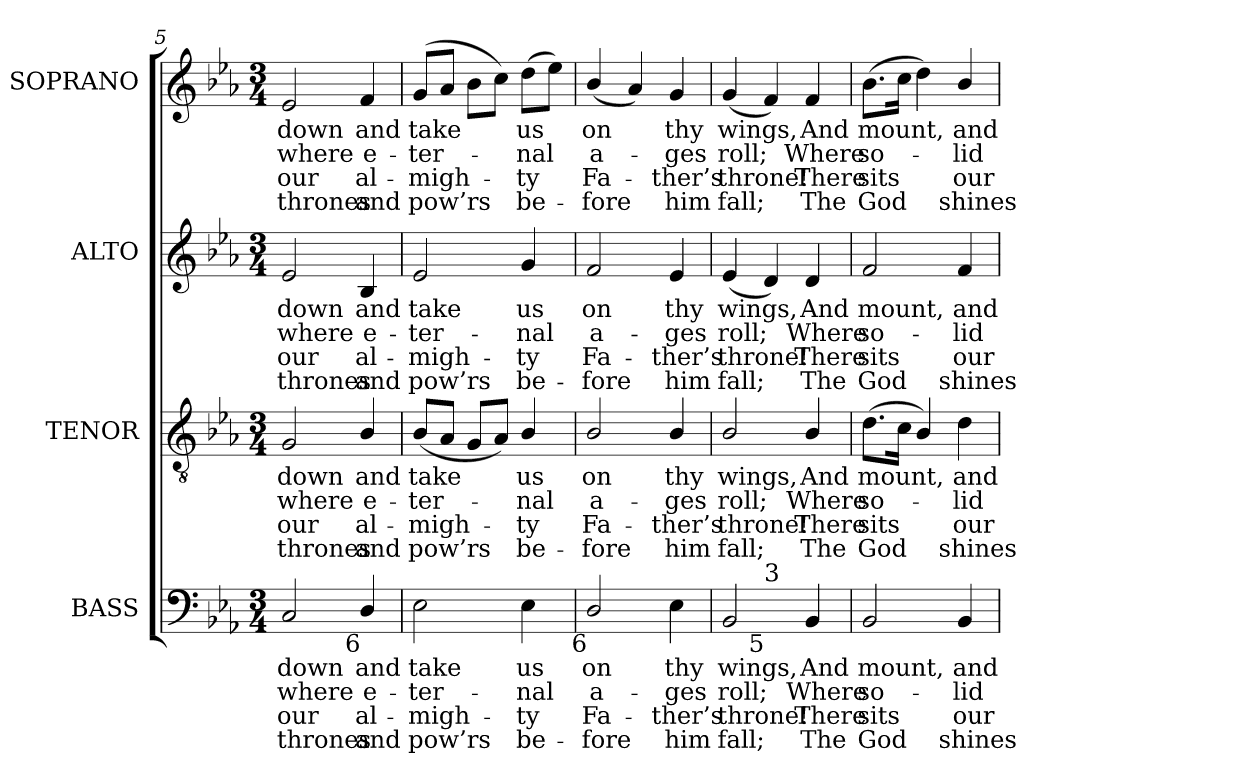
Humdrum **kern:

**kern	**text	**text	**text	**text	**kern	**text	**text	**text	**text	**kern	**text	**text	**text	**text	**kern	**text	**text	**text	**text
*part4	*part4	*part4	*part4	*part4	*part3	*part3	*part3	*part3	*part3	*part2	*part2	*part2	*part2	*part2	*part1	*part1	*part1	*part1	*part1
*staff4	*staff4	*staff4	*staff4	*staff4	*staff3	*staff3	*staff3	*staff3	*staff3	*staff2	*staff2	*staff2	*staff2	*staff2	*staff1	*staff1	*staff1	*staff1	*staff1
*I"BASS	*	*	*	*	*I"TENOR	*	*	*	*	*I"ALTO	*	*	*	*	*I"SOPRANO	*	*	*	*
*I'B.	*	*	*	*	*I'T.	*	*	*	*	*I'A.	*	*	*	*	*I'S.	*	*	*	*
*clefF4	*	*	*	*	*clefGv2	*	*	*	*	*clefG2	*	*	*	*	*clefG2	*	*	*	*
*	*	*	*	*	*ITrd7c12	*	*	*	*	*	*	*	*	*	*	*	*	*	*
*k[b-e-a-]	*	*	*	*	*k[b-e-a-]	*	*	*	*	*k[b-e-a-]	*	*	*	*	*k[b-e-a-]	*	*	*	*
*E-:	*	*	*	*	*E-:	*	*	*	*	*E-:	*	*	*	*	*E-:	*	*	*	*
*M3/4	*	*	*	*	*M3/4	*	*	*	*	*M3/4	*	*	*	*	*M3/4	*	*	*	*
=5	=5	=5	=5	=5	=5	=5	=5	=5	=5	=5	=5	=5	=5	=5	=5	=5	=5	=5	=5
!	!LO:LY:b:color=#000000	!LO:LY:b:color=#000000	!LO:LY:b:color=#000000	!LO:LY:b:color=#000000	!	!	!	!	!	!	!	!	!	!	!	!	!	!	!
!	!	!	!	!	!	!LO:LY:b:color=#000000	!LO:LY:b:color=#000000	!LO:LY:b:color=#000000	!LO:LY:b:color=#000000	!	!	!	!	!	!	!	!	!	!
!	!	!	!	!	!	!	!	!	!	!	!LO:LY:b:color=#000000	!LO:LY:b:color=#000000	!LO:LY:b:color=#000000	!LO:LY:b:color=#000000	!	!	!	!	!
!	!	!	!	!	!	!	!	!	!	!	!	!	!	!	!	!LO:LY:b:color=#000000	!LO:LY:b:color=#000000	!LO:LY:b:color=#000000	!LO:LY:b:color=#000000
2Ci/	down	where	our	thrones	2GGi/	down	where	our	thrones	2e-i/	down	where	our	thrones	2e-i/	down	where	our	thrones
!	!LO:LY:b:color=#000000	!LO:LY:b:color=#000000	!LO:LY:b:color=#000000	!LO:LY:b:color=#000000	!	!	!	!	!	!	!	!	!	!	!	!	!	!	!
!	!	!	!	!	!	!LO:LY:b:color=#000000	!LO:LY:b:color=#000000	!LO:LY:b:color=#000000	!LO:LY:b:color=#000000	!	!	!	!	!	!	!	!	!	!
!	!	!	!	!	!	!	!	!	!	!	!LO:LY:b:color=#000000	!LO:LY:b:color=#000000	!LO:LY:b:color=#000000	!LO:LY:b:color=#000000	!	!	!	!	!
!LO:TX:b:rj:t=6	!	!	!	!	!	!	!	!	!	!	!	!	!	!	!	!	!	!	!
!	!	!	!	!	!	!	!	!	!	!	!	!	!	!	!	!LO:LY:b:color=#000000	!LO:LY:b:color=#000000	!LO:LY:b:color=#000000	!LO:LY:b:color=#000000
4Di/	and	e-	al-	-and	4BB-i/	and	e-	al-	-and	4B-i/	and	e-	al-	-and	4fi/	and	e-	al-	-and
=6	=6	=6	=6	=6	=6	=6	=6	=6	=6	=6	=6	=6	=6	=6	=6	=6	=6	=6	=6
!	!LO:LY:b:color=#000000	!LO:LY:b:color=#000000	!LO:LY:b:color=#000000	!LO:LY:b:color=#000000	!	!	!	!	!	!	!	!	!	!	!	!	!	!	!
!	!	!	!	!	!	!LO:LY:b:color=#000000	!LO:LY:b:color=#000000	!LO:LY:b:color=#000000	!LO:LY:b:color=#000000	!	!	!	!	!	!	!	!	!	!
!	!	!	!	!	!	!	!	!	!	!	!LO:LY:b:color=#000000	!LO:LY:b:color=#000000	!LO:LY:b:color=#000000	!LO:LY:b:color=#000000	!	!	!	!	!
!	!	!	!	!	!	!	!	!	!	!	!	!	!	!	!	!LO:LY:b:color=#000000	!LO:LY:b:color=#000000	!LO:LY:b:color=#000000	!LO:LY:b:color=#000000
2E-i\	take	-ter-	migh-	-pow’rs	(8BB-i/L	take	-ter-	migh-	-pow’rs	2e-i/	take	-ter-	migh-	-pow’rs	(8gi/L	take	-ter-	migh-	-pow’rs
.	.	.	.	.	8AA-i/J	.	.	.	.	.	.	.	.	.	8a-i/J	.	.	.	.
.	.	.	.	.	8GGi/L	.	.	.	.	.	.	.	.	.	8b-i\L	.	.	.	.
.	.	.	.	.	8AA-i/J)	.	.	.	.	.	.	.	.	.	8cci\J)	.	.	.	.
!	!LO:LY:b:color=#000000	!LO:LY:b:color=#000000	!LO:LY:b:color=#000000	!LO:LY:b:color=#000000	!	!	!	!	!	!	!	!	!	!	!	!	!	!	!
!	!	!	!	!	!	!LO:LY:b:color=#000000	!LO:LY:b:color=#000000	!LO:LY:b:color=#000000	!LO:LY:b:color=#000000	!	!	!	!	!	!	!	!	!	!
!	!	!	!	!	!	!	!	!	!	!	!LO:LY:b:color=#000000	!LO:LY:b:color=#000000	!LO:LY:b:color=#000000	!LO:LY:b:color=#000000	!	!	!	!	!
!	!	!	!	!	!	!	!	!	!	!	!	!	!	!	!	!LO:LY:b:color=#000000	!LO:LY:b:color=#000000	!LO:LY:b:color=#000000	!LO:LY:b:color=#000000
4E-i\	us	-nal	ty	be-	4BB-i/	us	-nal	ty	be-	4gi/	us	-nal	ty	be-	(8ddi\L	us	-nal	ty	be-
.	.	.	.	.	.	.	.	.	.	.	.	.	.	.	8ee-i\J)	.	.	.	.
=7	=7	=7	=7	=7	=7	=7	=7	=7	=7	=7	=7	=7	=7	=7	=7	=7	=7	=7	=7
!	!LO:LY:b:color=#000000	!LO:LY:b:color=#000000	!LO:LY:b:color=#000000	!LO:LY:b:color=#000000	!	!	!	!	!	!	!	!	!	!	!	!	!	!	!
!	!	!	!	!	!	!LO:LY:b:color=#000000	!LO:LY:b:color=#000000	!LO:LY:b:color=#000000	!LO:LY:b:color=#000000	!	!	!	!	!	!	!	!	!	!
!	!	!	!	!	!	!	!	!	!	!	!LO:LY:b:color=#000000	!LO:LY:b:color=#000000	!LO:LY:b:color=#000000	!LO:LY:b:color=#000000	!	!	!	!	!
!LO:TX:b:rj:t=6	!	!	!	!	!	!	!	!	!	!	!	!	!	!	!	!	!	!	!
!	!	!	!	!	!	!	!	!	!	!	!	!	!	!	!	!LO:LY:b:color=#000000	!LO:LY:b:color=#000000	!LO:LY:b:color=#000000	!LO:LY:b:color=#000000
2Di/	on	a-	-Fa-	-fore	2BB-i/	on	a-	-Fa-	-fore	2fi/	on	a-	-Fa-	-fore	(4b-i/	on	a-	-Fa-	-fore
.	.	.	.	.	.	.	.	.	.	.	.	.	.	.	4a-i/)	.	.	.	.
!	!LO:LY:b:color=#000000	!LO:LY:b:color=#000000	!LO:LY:b:color=#000000	!LO:LY:b:color=#000000	!	!	!	!	!	!	!	!	!	!	!	!	!	!	!
!	!	!	!	!	!	!LO:LY:b:color=#000000	!LO:LY:b:color=#000000	!LO:LY:b:color=#000000	!LO:LY:b:color=#000000	!	!	!	!	!	!	!	!	!	!
!	!	!	!	!	!	!	!	!	!	!	!LO:LY:b:color=#000000	!LO:LY:b:color=#000000	!LO:LY:b:color=#000000	!LO:LY:b:color=#000000	!	!	!	!	!
!	!	!	!	!	!	!	!	!	!	!	!	!	!	!	!	!LO:LY:b:color=#000000	!LO:LY:b:color=#000000	!LO:LY:b:color=#000000	!LO:LY:b:color=#000000
4E-i\	thy	-ges	ther’s	him	4BB-i/	thy	-ges	ther’s	him	4e-i/	thy	-ges	ther’s	him	4gi/	thy	-ges	ther’s	him
=8	=8	=8	=8	=8	=8	=8	=8	=8	=8	=8	=8	=8	=8	=8	=8	=8	=8	=8	=8
!	!LO:LY:b:color=#000000	!LO:LY:b:color=#000000	!LO:LY:b:color=#000000	!LO:LY:b:color=#000000	!	!	!	!	!	!	!	!	!	!	!	!	!	!	!
!	!	!	!	!	!	!LO:LY:b:color=#000000	!LO:LY:b:color=#000000	!LO:LY:b:color=#000000	!LO:LY:b:color=#000000	!	!	!	!	!	!	!	!	!	!
!	!	!	!	!	!	!	!	!	!	!	!LO:LY:b:color=#000000	!LO:LY:b:color=#000000	!LO:LY:b:color=#000000	!LO:LY:b:color=#000000	!	!	!	!	!
!LO:TX:b:rj:t=6	!	!	!	!	!	!	!	!	!	!	!	!	!	!	!	!	!	!	!
!LO:TX:t=4	!	!	!	!	!	!	!	!	!	!	!	!	!	!	!	!	!	!	!
!	!	!	!	!	!	!	!	!	!	!	!	!	!	!	!	!LO:LY:b:color=#000000	!LO:LY:b:color=#000000	!LO:LY:b:color=#000000	!LO:LY:b:color=#000000
*^	*	*	*	*	*	*	*	*	*	*	*	*	*	*	*	*	*	*	*
2BB-i/	4ryy	wings,	roll;	throne!	fall;	2BB-i/	wings,	roll;	throne!	fall;	(4e-i/	wings,	roll;	throne!	fall;	(4gi/	wings,	roll;	throne!	fall;
!	!LO:TX:b:rj:t=5	!	!	!	!	!	!	!	!	!	!	!	!	!	!	!	!	!	!	!
!	!LO:TX:t=3	!	!	!	!	!	!	!	!	!	!	!	!	!	!	!	!	!	!	!
.	2ryy	.	.	.	.	.	.	.	.	.	4di/)	.	.	.	.	4fi/)	.	.	.	.
!	!	!LO:LY:b:color=#000000	!LO:LY:b:color=#000000	!LO:LY:b:color=#000000	!LO:LY:b:color=#000000	!	!	!	!	!	!	!	!	!	!	!	!	!	!	!
!	!	!	!	!	!	!	!LO:LY:b:color=#000000	!LO:LY:b:color=#000000	!LO:LY:b:color=#000000	!LO:LY:b:color=#000000	!	!	!	!	!	!	!	!	!	!
!	!	!	!	!	!	!	!	!	!	!	!	!LO:LY:b:color=#000000	!LO:LY:b:color=#000000	!LO:LY:b:color=#000000	!LO:LY:b:color=#000000	!	!	!	!	!
!	!	!	!	!	!	!	!	!	!	!	!	!	!	!	!	!	!LO:LY:b:color=#000000	!LO:LY:b:color=#000000	!LO:LY:b:color=#000000	!LO:LY:b:color=#000000
4BB-i/	.	And	Where	There	The	4BB-i/	And	Where	There	The	4di/	And	Where	There	The	4fi/	And	Where	There	The
*v	*v	*	*	*	*	*	*	*	*	*	*	*	*	*	*	*	*	*	*	*
!!LO:LB:g=z
=9	=9	=9	=9	=9	=9	=9	=9	=9	=9	=9	=9	=9	=9	=9	=9	=9	=9	=9	=9
*^	*	*	*	*	*	*	*	*	*	*	*	*	*	*	*	*	*	*	*
!	!	!LO:LY:b:color=#000000	!LO:LY:b:color=#000000	!LO:LY:b:color=#000000	!LO:LY:b:color=#000000	!	!	!	!	!	!	!	!	!	!	!	!	!	!	!
*v	*v	*	*	*	*	*	*	*	*	*	*	*	*	*	*	*	*	*	*	*
*^	*	*	*	*	*	*	*	*	*	*	*	*	*	*	*	*	*	*	*
!	!	!	!	!	!	!	!LO:LY:b:color=#000000	!LO:LY:b:color=#000000	!LO:LY:b:color=#000000	!LO:LY:b:color=#000000	!	!	!	!	!	!	!	!	!	!
*v	*v	*	*	*	*	*	*	*	*	*	*	*	*	*	*	*	*	*	*	*
*^	*	*	*	*	*	*	*	*	*	*	*	*	*	*	*	*	*	*	*
!	!	!	!	!	!	!	!	!	!	!	!	!LO:LY:b:color=#000000	!LO:LY:b:color=#000000	!LO:LY:b:color=#000000	!LO:LY:b:color=#000000	!	!	!	!	!
*v	*v	*	*	*	*	*	*	*	*	*	*	*	*	*	*	*	*	*	*	*
*^	*	*	*	*	*	*	*	*	*	*	*	*	*	*	*	*	*	*	*
!	!	!	!	!	!	!	!	!	!	!	!	!	!	!	!	!	!LO:LY:b:color=#000000	!LO:LY:b:color=#000000	!LO:LY:b:color=#000000	!LO:LY:b:color=#000000
*v	*v	*	*	*	*	*	*	*	*	*	*	*	*	*	*	*	*	*	*	*
2BB-i/	mount,	so-	sits	God	(8.Di\L	mount,	so-	sits	God	2fi/	mount,	so-	sits	God	(8.b-i\L	mount,	so-	sits	God
.	.	.	.	.	16Ci\Jk	.	.	.	.	.	.	.	.	.	16cci\Jk	.	.	.	.
.	.	.	.	.	4BB-i/)	.	.	.	.	.	.	.	.	.	4ddi\)	.	.	.	.
!	!LO:LY:b:color=#000000	!LO:LY:b:color=#000000	!LO:LY:b:color=#000000	!LO:LY:b:color=#000000	!	!	!	!	!	!	!	!	!	!	!	!	!	!	!
!	!	!	!	!	!	!LO:LY:b:color=#000000	!LO:LY:b:color=#000000	!LO:LY:b:color=#000000	!LO:LY:b:color=#000000	!	!	!	!	!	!	!	!	!	!
!	!	!	!	!	!	!	!	!	!	!	!LO:LY:b:color=#000000	!LO:LY:b:color=#000000	!LO:LY:b:color=#000000	!LO:LY:b:color=#000000	!	!	!	!	!
!	!	!	!	!	!	!	!	!	!	!	!	!	!	!	!	!LO:LY:b:color=#000000	!LO:LY:b:color=#000000	!LO:LY:b:color=#000000	!LO:LY:b:color=#000000
4BB-i/	and	-lid	our	shines	4Di\	and	-lid	our	shines	4fi/	and	-lid	our	shines	4b-i/	and	-lid	our	shines
=	=	=	=	=	=	=	=	=	=	=	=	=	=	=	=	=	=	=	=
*-	*-	*-	*-	*-	*-	*-	*-	*-	*-	*-	*-	*-	*-	*-	*-	*-	*-	*-	*-
